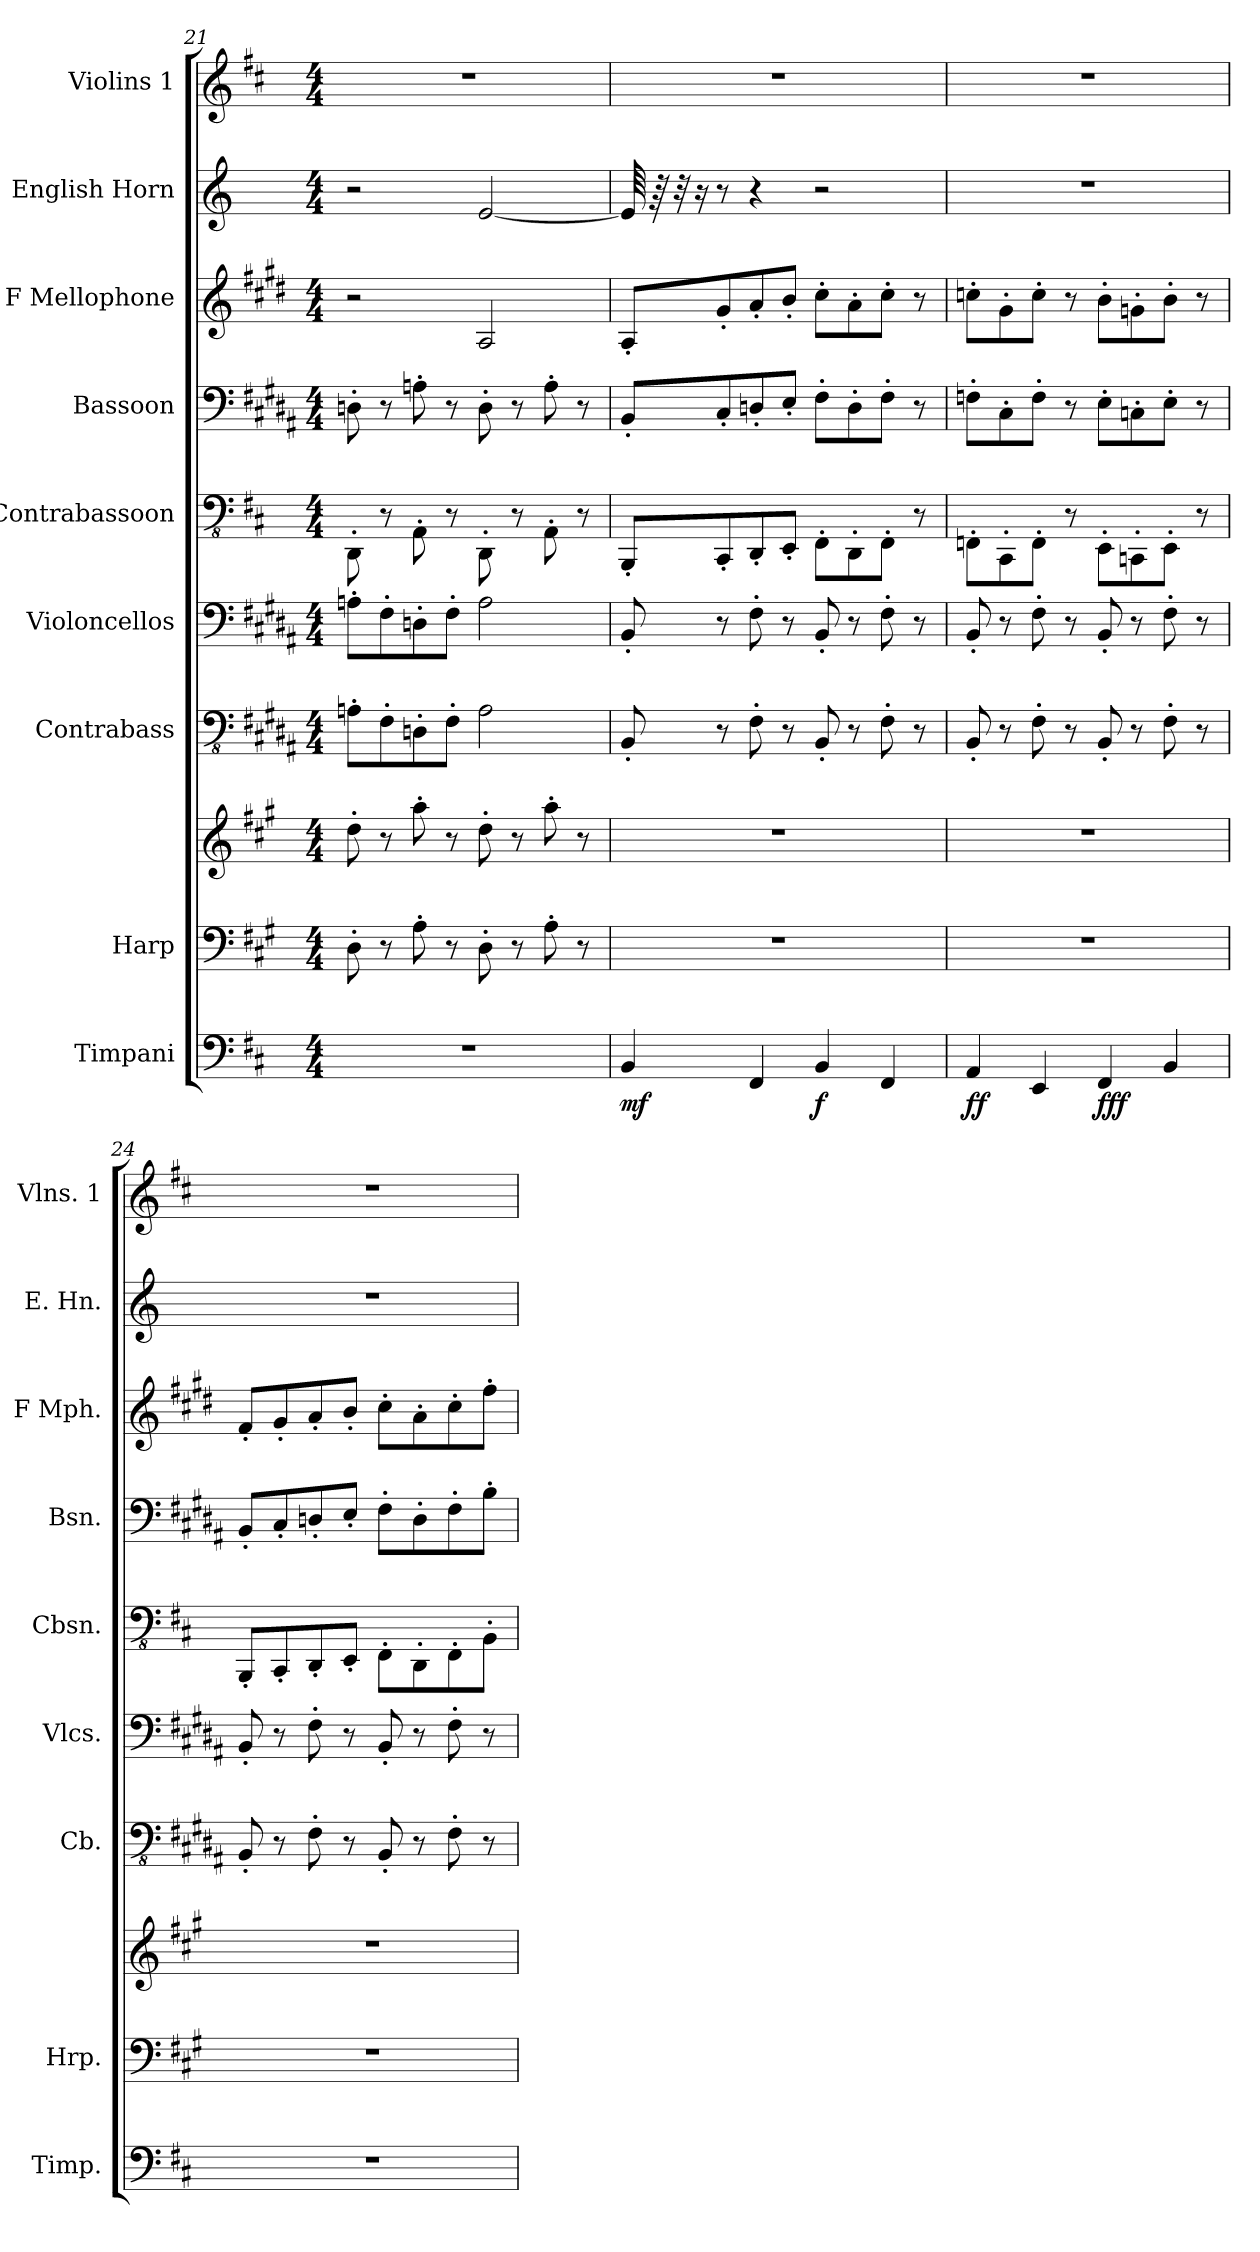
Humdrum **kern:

**kern	**dynam	**kern	**kern	**kern	**kern	**kern	**kern	**kern	**kern	**kern
*part9	*part9	*part8	*part8	*part7	*part6	*part5	*part4	*part3	*part2	*part1
*staff10	*staff10	*staff9	*staff8	*staff7	*staff6	*staff5	*staff4	*staff3	*staff2	*staff1
*I"Timpani	*	*I"Harp	*	*I"Contrabass	*I"Violoncellos	*I"Contrabassoon	*I"Bassoon	*I"F Mellophone	*I"English Horn	*I"Violins 1
*I'Timp.	*	*I'Hrp.	*	*I'Cb.	*I'Vlcs.	*I'Cbsn.	*I'Bsn.	*I'F Mph.	*I'E. Hn.	*I'Vlns. 1
!!LO:PB:g=z
*clefF4	*	*clefF4	*clefG2	*clefFv4	*clefF4	*clefFv4	*clefF4	*clefG2	*clefG2	*clefG2
*	*	*	*	*	*	*ITrd7c12	*	*ITrd4c7	*ITrd4c7	*
*k[f#c#]	*	*k[f#c#g#]	*k[f#c#g#]	*k[f#c#g#d#a#]	*k[f#c#g#d#a#]	*k[f#c#]	*k[f#c#g#d#a#]	*k[f#c#g#]	*k[b-]	*k[f#c#]
*D:	*	*A:	*A:	*B:	*B:	*D:	*B:	*A:	*F:	*D:
*M4/4	*	*M4/4	*M4/4	*M4/4	*M4/4	*M4/4	*M4/4	*M4/4	*M4/4	*M4/4
=21	=21	=21	=21	=21	=21	=21	=21	=21	=21	=21
1r	.	8D'\	8dd'\	8AA'\L	8A'\L	8DDDD'\	8D'\	2r	2r	1r
.	.	8r	8r	8FF#'\	8F#'\	8r	8r	.	.	.
.	.	8A'\	8aa'\	8DD'\	8D'\	8AAAA'\	8A'\	.	.	.
.	.	8r	8r	8FF#'\J	8F#'\J	8r	8r	.	.	.
.	.	8D'\	8dd'\	2AA\	2A\	8DDDD'\	8D'\	2D/	[2A/	.
.	.	8r	8r	.	.	8r	8r	.	.	.
.	.	8A'\	8aa'\	.	.	8AAAA'\	8A'\	.	.	.
.	.	8r	8r	.	.	8r	8r	.	.	.
=22	=22	=22	=22	=22	=22	=22	=22	=22	=22	=22
!	!LO:DY:b	!	!	!	!	!	!	!	!	!
4BB/	mf	1r	1r	8BBB'/	8BB'/	8BBBBB'/L	8BB'/L	8D'/L	64A/]	1r
.	.	.	.	.	.	.	.	.	64r	.
.	.	.	.	.	.	.	.	.	32r	.
.	.	.	.	.	.	.	.	.	16r	.
.	.	.	.	8r	8r	8CCCC#'/	8C#'/	8c#'/	8r	.
4FF#/	.	.	.	8FF#'\	8F#'\	8DDDD'/	8D'/	8d'/	4r	.
.	.	.	.	8r	8r	8EEEE'/J	8E'/J	8e'/J	.	.
!	!LO:DY:b	!	!	!	!	!	!	!	!	!
4BB/	f	.	.	8BBB'/	8BB'/	8FFFF#'\L	8F#'\L	8f#'\L	2r	.
.	.	.	.	8r	8r	8DDDD'\	8D'\	8d'\	.	.
4FF#/	.	.	.	8FF#'\	8F#'\	8FFFF#'\J	8F#'\J	8f#'\J	.	.
.	.	.	.	8r	8r	8r	8r	8r	.	.
=23	=23	=23	=23	=23	=23	=23	=23	=23	=23	=23
!	!LO:DY:b	!	!	!	!	!	!	!	!	!
4AA/	ff	1r	1r	8BBB'/	8BB'/	8FFFFn'\L	8Fn'\L	8fn'\L	1r	1r
.	.	.	.	8r	8r	8CCCC#'\	8C#'\	8c#'\	.	.
4EE/	.	.	.	8FF#'\	8F#'\	8FFFF'\J	8F'\J	8f'\J	.	.
.	.	.	.	8r	8r	8r	8r	8r	.	.
!	!LO:DY:b	!	!	!	!	!	!	!	!	!
4FF#/	fff	.	.	8BBB'/	8BB'/	8EEEE'\L	8E'\L	8e'\L	.	.
.	.	.	.	8r	8r	8CCCCn'\	8Cn'\	8cn'\	.	.
4BB/	.	.	.	8FF#'\	8F#'\	8EEEE'\J	8E'\J	8e'\J	.	.
.	.	.	.	8r	8r	8r	8r	8r	.	.
=24	=24	=24	=24	=24	=24	=24	=24	=24	=24	=24
1r	.	1r	1r	8BBB'/	8BB'/	8BBBBB'/L	8BB'/L	8B'/L	1r	1r
.	.	.	.	8r	8r	8CCCC#'/	8C#'/	8c#'/	.	.
.	.	.	.	8FF#'\	8F#'\	8DDDD'/	8D'/	8d'/	.	.
.	.	.	.	8r	8r	8EEEE'/J	8E'/J	8e'/J	.	.
.	.	.	.	8BBB'/	8BB'/	8FFFF#'\L	8F#'\L	8f#'\L	.	.
.	.	.	.	8r	8r	8DDDD'\	8D'\	8d'\	.	.
.	.	.	.	8FF#'\	8F#'\	8FFFF#'\	8F#'\	8f#'\	.	.
.	.	.	.	8r	8r	8BBBB'\J	8B'\J	8b'\J	.	.
=	=	=	=	=	=	=	=	=	=	=
*-	*-	*-	*-	*-	*-	*-	*-	*-	*-	*-
